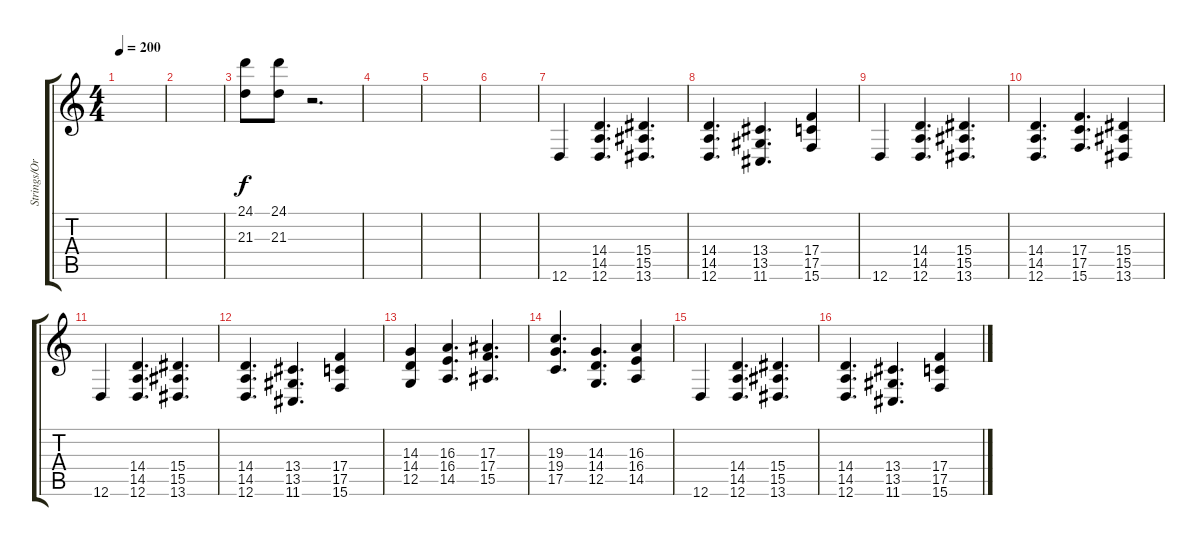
\track ("Strings/Orchestral hit" "Strings/Or") {instrument stringensemble1}
\staff {score tabs}
\tuning (D4 A3 F3 C3 G2 D2) {hide}
\ts (4 4)
\tempo 200
\clef g2
\ks c
|
|
(24.1 21.3).8{volume 16 instrument orchestrahit} (24.1 21.3).8 r.2{d} |
|
|
|
12.6.4{volume 8 instrument stringensemble1} (14.4 14.5 12.6).4{d} (15.4 15.5 13.6).4{d} |
(14.4 14.5 12.6).4{d} (13.4 13.5 11.6).4{d} (17.4 17.5 15.6).4 |
12.6.4 (14.4 14.5 12.6).4{d} (15.4 15.5 13.6).4{d} |
(14.4 14.5 12.6).4{d} (17.4 17.5 15.6).4{d} (15.4 15.5 13.6).4 |
12.6.4 (14.4 14.5 12.6).4{d} (15.4 15.5 13.6).4{d} |
(14.4 14.5 12.6).4{d} (13.4 13.5 11.6).4{d} (17.4 17.5 15.6).4 |
(14.3 14.4 12.5).4 (16.3 16.4 14.5).4{d} (17.3 17.4 15.5).4{d} |
(19.3 19.4 17.5).4{d} (14.3 14.4 12.5).4{d} (16.3 16.4 14.5).4 |
12.6.4{volume 8 instrument stringensemble1} (14.4 14.5 12.6).4{d} (15.4 15.5 13.6).4{d} |
(14.4 14.5 12.6).4{d} (13.4 13.5 11.6).4{d} (17.4 17.5 15.6).4
